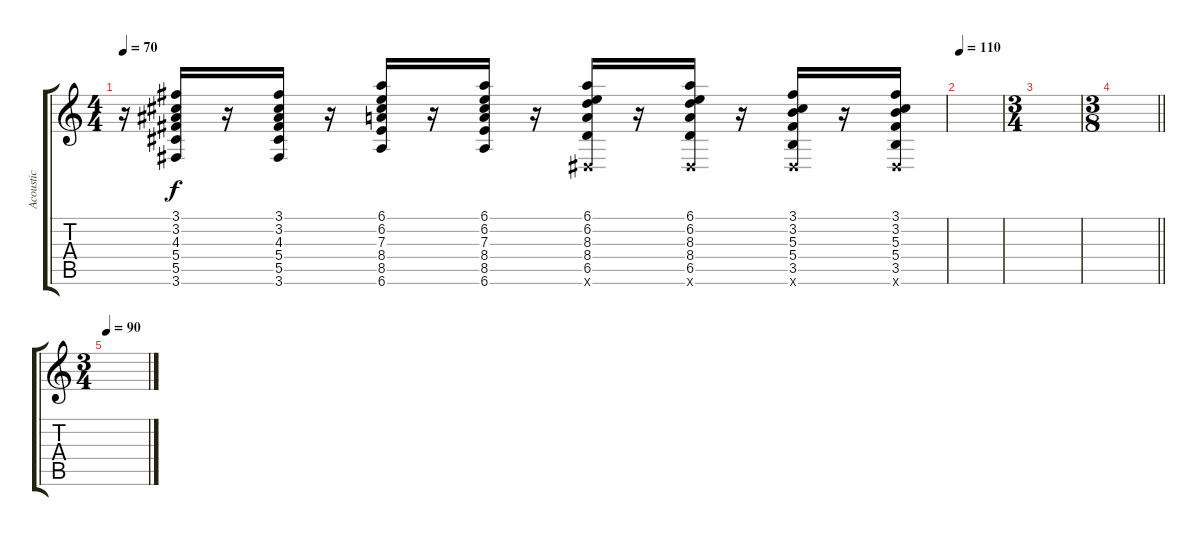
\track ("Acoustic" "Acoustic") {instrument acousticguitarsteel}
\staff {score tabs}
\tuning (Eb4 Bb3 Gb3 Db3 Ab2 Eb2) {hide}
\ts (4 4)
\tempo 70
\clef g2
\ks c
r.16{dy f} (3.1 3.2 4.3 5.4 5.5 3.6).16 r.16 (3.1 3.2 4.3 5.4 5.5 3.6).16 r.16 (6.1 6.2 7.3 8.4 8.5 6.6).16 r.16 (6.1 6.2 7.3 8.4 8.5 6.6).16 r.16 (6.1 6.2 8.3 8.4 6.5 0.6{x}).16 r.16 (6.1 6.2 8.3 8.4 6.5 0.6{x}).16 r.16 (3.1 3.2 5.3 5.4 3.5 0.6{x}).16 r.16 (3.1 3.2 5.3 5.4 3.5 0.6{x}).16 |
\tempo 110
|
\ts (3 4)
|
\ts (3 8)
\barLineRight lightlight
|
\ts (3 4)
\section ("" "")
\tempo 90
